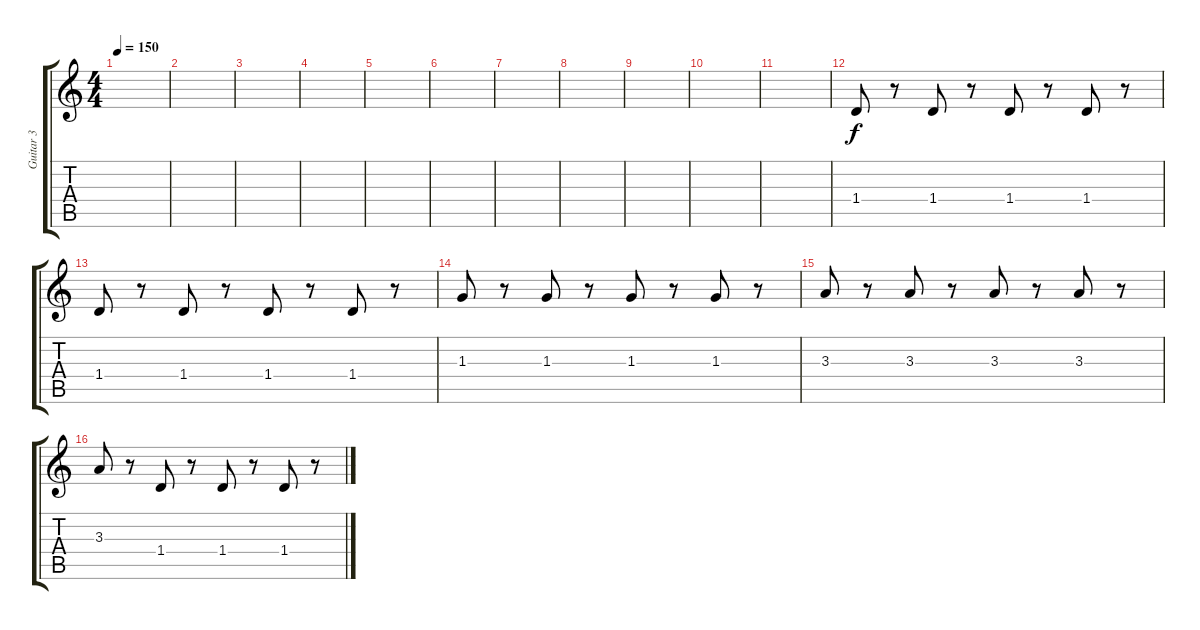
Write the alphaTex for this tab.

\track ("Guitar 3" "Guitar 3") {instrument overdrivenguitar}
\staff {score tabs}
\tuning (Eb4 Bb3 Gb3 Db3 Ab2 Eb2) {hide}
\ts (4 4)
\tempo 150
\clef g2
\ks c
|
|
|
|
|
|
|
|
|
|
|
1.4.8{volume 12 instrument electricguitarmuted} r.8 1.4.8 r.8 1.4.8 r.8 1.4.8 r.8 |
1.4.8{volume 12 instrument electricguitarmuted} r.8 1.4.8 r.8 1.4.8 r.8 1.4.8 r.8 |
1.3.8{volume 12 instrument electricguitarmuted} r.8 1.3.8 r.8 1.3.8 r.8 1.3.8 r.8 |
3.3.8{volume 12 instrument electricguitarmuted} r.8 3.3.8 r.8 3.3.8 r.8 3.3.8 r.8 |
3.3.8{volume 12 instrument electricguitarmuted} r.8 1.4.8 r.8 1.4.8 r.8 1.4.8 r.8
